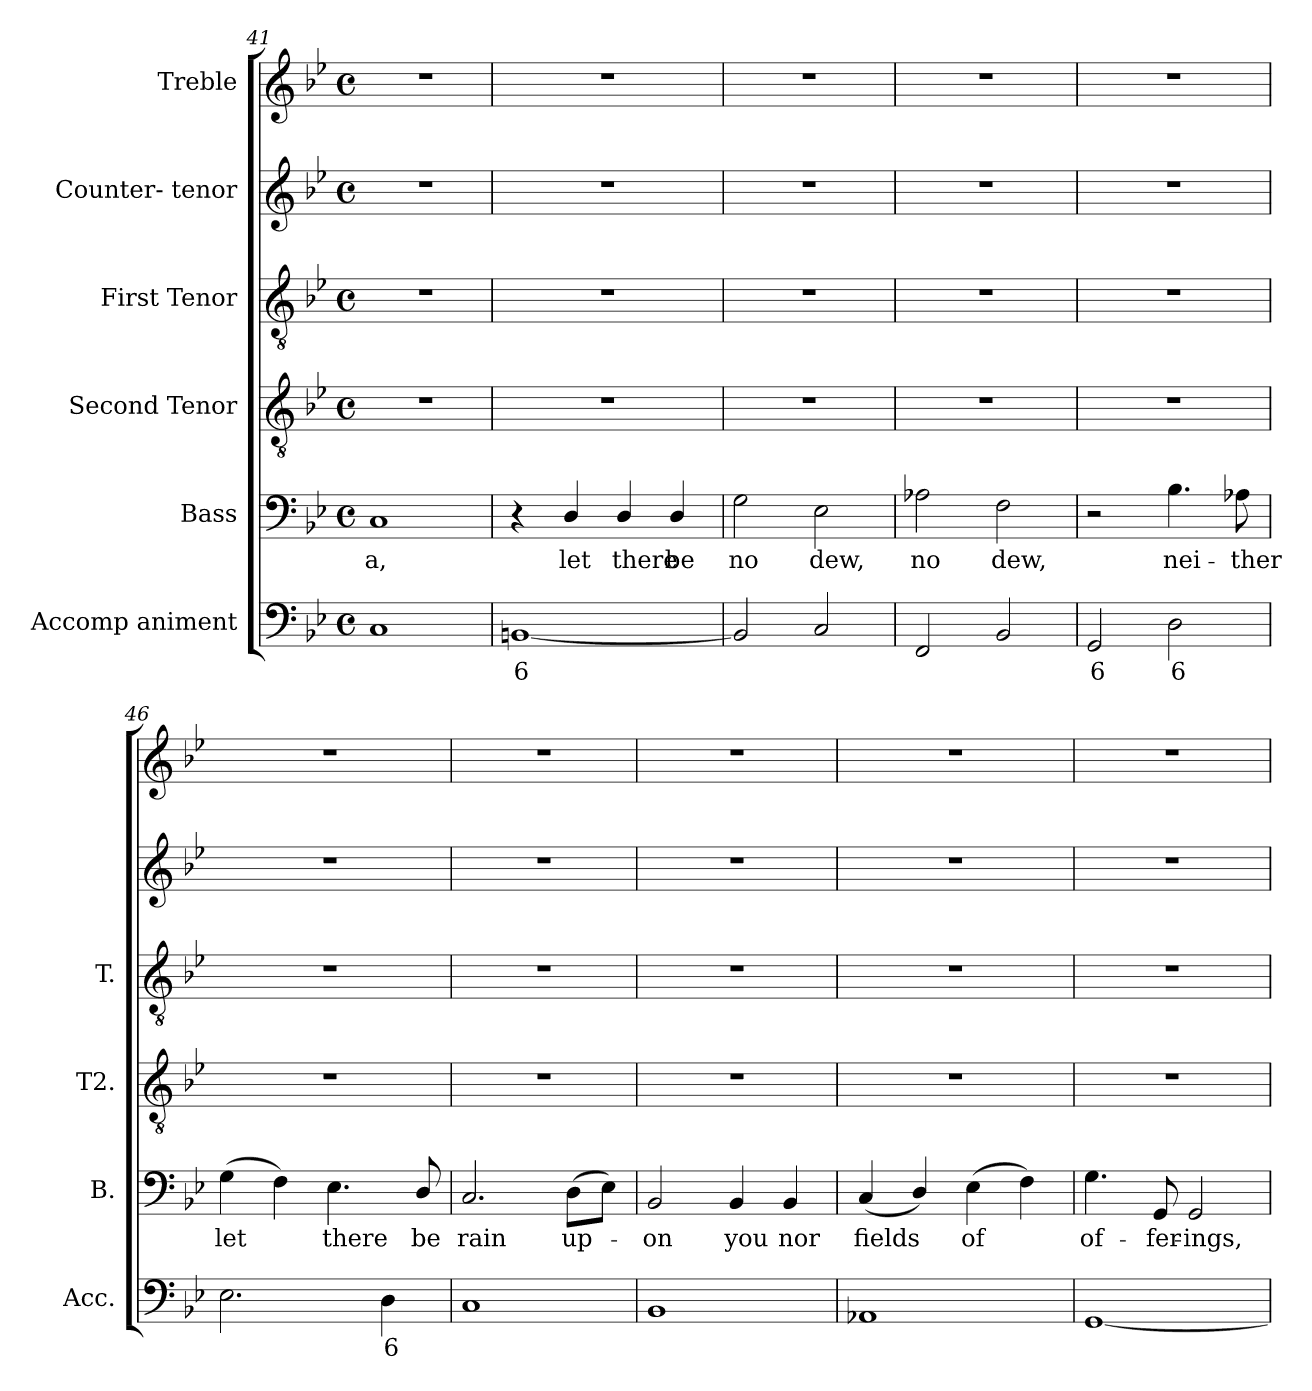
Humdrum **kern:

**kern	**text	**kern	**text	**kern	**kern	**kern	**kern
*part6	*part6	*part5	*part5	*part4	*part3	*part2	*part1
*staff6	*staff6	*staff5	*staff5	*staff4	*staff3	*staff2	*staff1
*I"Accomp animent	*	*I"Bass	*	*I"Second Tenor	*I"First Tenor	*I"Counter- tenor	*I"Treble
*I'Acc.	*	*I'B.	*	*I'T2.	*I'T.	*	*
*clefF4	*	*clefF4	*	*clefGv2	*clefGv2	*clefG2	*clefG2
*	*	*	*	*ITrd7c12	*ITrd7c12	*	*
*k[b-e-]	*	*k[b-e-]	*	*k[b-e-]	*k[b-e-]	*k[b-e-]	*k[b-e-]
*B-:	*	*B-:	*	*B-:	*B-:	*B-:	*B-:
*M4/4	*	*M4/4	*	*M4/4	*M4/4	*M4/4	*M4/4
*met(c)	*	*met(c)	*	*met(c)	*met(c)	*met(c)	*met(c)
=41	=41	=41	=41	=41	=41	=41	=41
!	!	!	!LO:LY:b:color=#000000	!	!	!	!
1Ci	.	1Ci	-a,	1r	1r	1r	1r
=42	=42	=42	=42	=42	=42	=42	=42
!	!LO:LY:b:color=#000000	!	!	!	!	!	!
[1BBni	6	4r	.	1r	1r	1r	1r
!	!	!	!LO:LY:b:color=#000000	!	!	!	!
.	.	4Di/	let	.	.	.	.
!	!	!	!LO:LY:b:color=#000000	!	!	!	!
.	.	4Di/	there	.	.	.	.
!	!	!	!LO:LY:b:color=#000000	!	!	!	!
.	.	4Di/	be	.	.	.	.
=43	=43	=43	=43	=43	=43	=43	=43
!	!	!	!LO:LY:b:color=#000000	!	!	!	!
2BBi/]	.	2Gi\	no	1r	1r	1r	1r
!	!	!	!LO:LY:b:color=#000000	!	!	!	!
2Ci/	.	2E-i\	dew,	.	.	.	.
=44	=44	=44	=44	=44	=44	=44	=44
!	!	!	!LO:LY:b:color=#000000	!	!	!	!
2FFi/	.	2A-Xi\	no	1r	1r	1r	1r
!	!	!	!LO:LY:b:color=#000000	!	!	!	!
2BB-i/	.	2Fi\	dew,	.	.	.	.
!!LO:LB:g=z
=45	=45	=45	=45	=45	=45	=45	=45
!	!LO:LY:b:color=#000000	!	!	!	!	!	!
2GGi/	6	2r	.	1r	1r	1r	1r
!	!LO:LY:b:color=#000000	!	!	!	!	!	!
!	!	!	!LO:LY:b:color=#000000	!	!	!	!
2Di\	6	4.B-i\	nei-	.	.	.	.
!	!	!	!LO:LY:b:color=#000000	!	!	!	!
.	.	8A-i\	-ther	.	.	.	.
=46	=46	=46	=46	=46	=46	=46	=46
!	!	!	!LO:LY:b:color=#000000	!	!	!	!
2.E-i\	.	(4Gi\	let	1r	1r	1r	1r
.	.	4Fi\)	.	.	.	.	.
!	!	!	!LO:LY:b:color=#000000	!	!	!	!
.	.	4.E-i\	there	.	.	.	.
!	!LO:LY:b:color=#000000	!	!	!	!	!	!
4Di\	6	.	.	.	.	.	.
!	!	!	!LO:LY:b:color=#000000	!	!	!	!
.	.	8Di/	be	.	.	.	.
=47	=47	=47	=47	=47	=47	=47	=47
!	!	!	!LO:LY:b:color=#000000	!	!	!	!
1Ci	.	2.Ci/	rain	1r	1r	1r	1r
!	!	!	!LO:LY:b:color=#000000	!	!	!	!
.	.	(8Di\L	up-	.	.	.	.
.	.	8E-i\J)	.	.	.	.	.
=48	=48	=48	=48	=48	=48	=48	=48
!	!	!	!LO:LY:b:color=#000000	!	!	!	!
1BB-i	.	2BB-i/	-on	1r	1r	1r	1r
!	!	!	!LO:LY:b:color=#000000	!	!	!	!
.	.	4BB-i/	you	.	.	.	.
!	!	!	!LO:LY:b:color=#000000	!	!	!	!
.	.	4BB-i/	nor	.	.	.	.
=49	=49	=49	=49	=49	=49	=49	=49
!	!	!	!LO:LY:b:color=#000000	!	!	!	!
1AA-Xi	.	(4Ci/	fields	1r	1r	1r	1r
.	.	4Di/)	.	.	.	.	.
!	!	!	!LO:LY:b:color=#000000	!	!	!	!
.	.	(4E-i\	of	.	.	.	.
.	.	4Fi\)	.	.	.	.	.
=50	=50	=50	=50	=50	=50	=50	=50
!	!	!	!LO:LY:b:color=#000000	!	!	!	!
[1GGi	.	4.Gi\	of-	1r	1r	1r	1r
!	!	!	!LO:LY:b:color=#000000	!	!	!	!
.	.	8GGi/	-fer-	.	.	.	.
!	!	!	!LO:LY:b:color=#000000	!	!	!	!
.	.	2GGi/	-ings,	.	.	.	.
=	=	=	=	=	=	=	=
*-	*-	*-	*-	*-	*-	*-	*-
